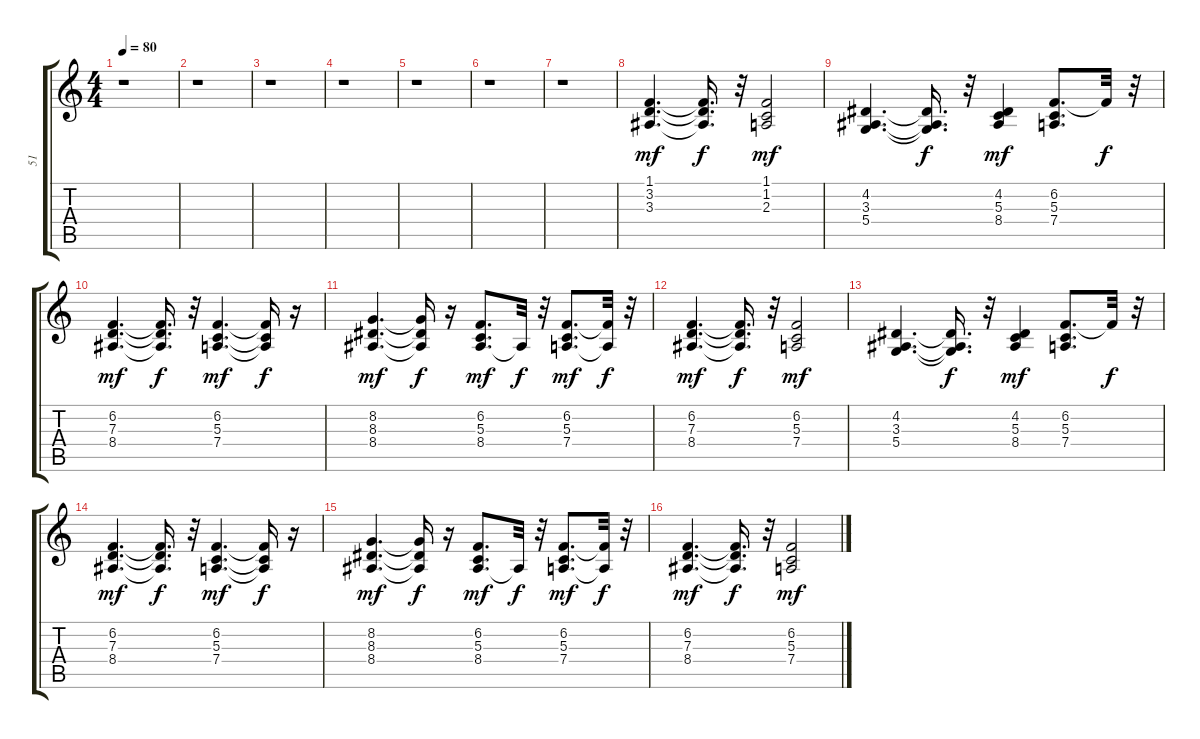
\track ("51" "51") {instrument synthstrings1}
\staff {score tabs}
\tuning (E4 B3 G3 D3 A2 E2) {hide}
\ts (4 4)
\tempo 80
\clef g2
\ks c
r.1{dy ff} |
r.1 |
r.1 |
r.1 |
r.1 |
r.1 |
r.1 |
(1.1 3.2 3.3).4{d dy mf} (1.1{t} 3.2{t} 3.3{t}).16{d dy f} r.32 (1.1 1.2 2.3).2{dy mf} |
(4.2 3.3 5.4).4{d} (4.2{t} 3.3{t} 5.4{t}).16{d dy f} r.32 (4.2 5.3 8.4).4{dy mf} (6.2 5.3 7.4).8{d} 6.2{t}.32{dy f} r.32 |
(6.2 7.3 8.4).4{d dy mf} (6.2{t} 7.3{t} 8.4{t}).16{d dy f} r.32 (6.2 5.3 7.4).4{d dy mf} (6.2{t} 5.3{t} 7.4{t}).16{dy f} r.16 |
(8.2 8.3 8.4).4{d dy mf} (8.2{t} 8.3{t} 8.4{t}).16{dy f} r.16 (6.2 5.3 8.4).8{d dy mf} 8.4{t}.32{dy f} r.32 (6.2 5.3 7.4).8{d dy mf} (6.2{t} 7.4{t}).32{dy f} r.32 |
(6.2 7.3 8.4).4{d dy mf} (6.2{t} 7.3{t} 8.4{t}).16{d dy f} r.32 (6.2 5.3 7.4).2{dy mf} |
(4.2 3.3 5.4).4{d} (4.2{t} 3.3{t} 5.4{t}).16{d dy f} r.32 (4.2 5.3 8.4).4{dy mf} (6.2 5.3 7.4).8{d} 6.2{t}.32{dy f} r.32 |
(6.2 7.3 8.4).4{d dy mf} (6.2{t} 7.3{t} 8.4{t}).16{d dy f} r.32 (6.2 5.3 7.4).4{d dy mf} (6.2{t} 5.3{t} 7.4{t}).16{dy f} r.16 |
(8.2 8.3 8.4).4{d dy mf} (8.2{t} 8.3{t} 8.4{t}).16{dy f} r.16 (6.2 5.3 8.4).8{d dy mf} 8.4{t}.32{dy f} r.32 (6.2 5.3 7.4).8{d dy mf} (6.2{t} 7.4{t}).32{dy f} r.32 |
(6.2 7.3 8.4).4{d dy mf} (6.2{t} 7.3{t} 8.4{t}).16{d dy f} r.32 (6.2 5.3 7.4).2{dy mf}
